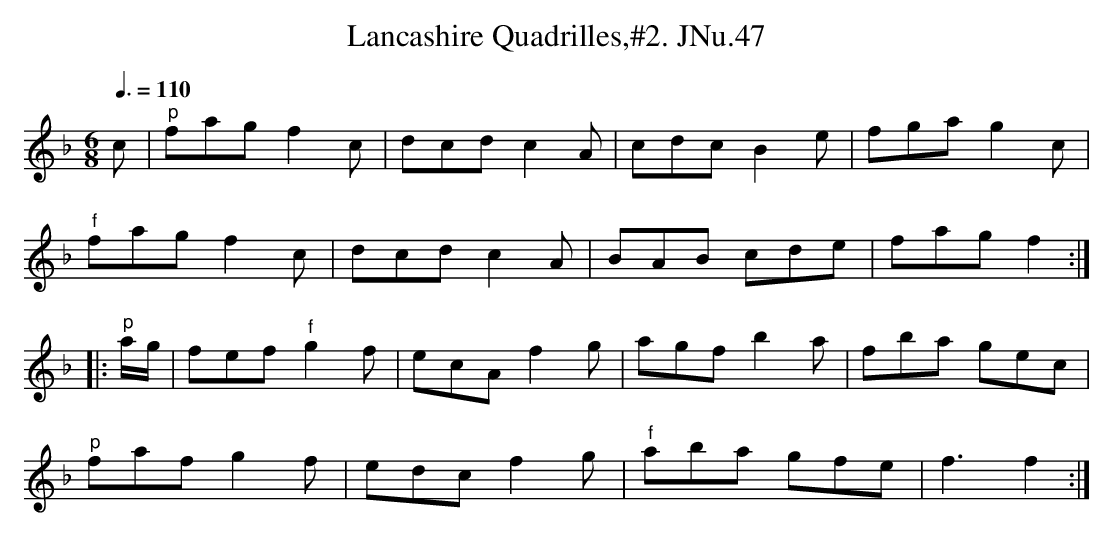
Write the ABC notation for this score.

X:1
T:Lancashire Quadrilles,#2. JNu.47
M:6/8
L:1/8
Q:3/8=110
K:F
c|"^p"fag f2c|dcd c2A|cdc B2e|fga g2c|
"^f"fag f2c|dcd c2A|BAB cde|fag f2:|
|:"^p"a/g/|fef "^f"g2f|ecA f2g|agf b2a|fba gec|
"^p"faf g2f|edc f2g|"^f"aba gfe|f3 f2:|
